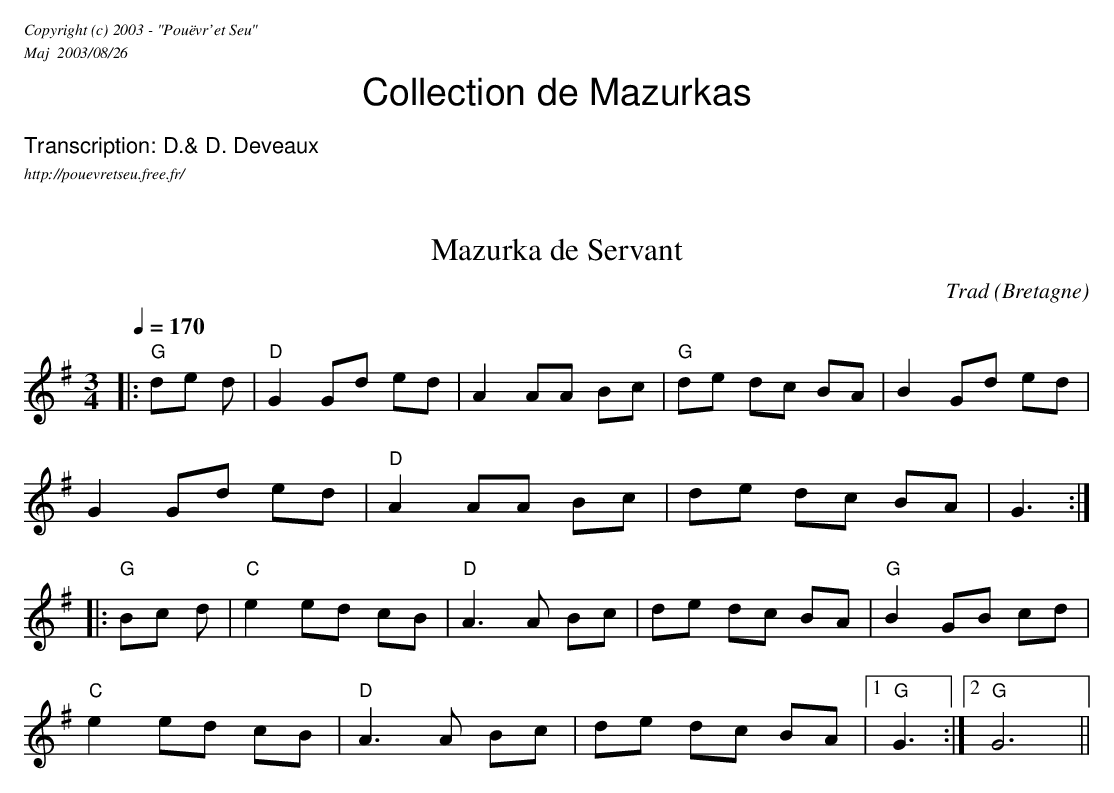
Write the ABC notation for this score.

X:1
T: Mazurka de Servant
O: Bretagne
C: Trad
L: 1/8
M: 3/4
Q: 1/4=170
K: G
|: "G" de d | "D" G2 Gd ed | A2 AA Bc | "G" de dc BA | B2 Gd ed |
 G2 Gd ed | "D" A2 AA Bc | de dc BA | G3 :|
|: "G" Bc d | "C" e2 ed cB | "D" A3 A Bc | de dc BA | "G" B2 GB cd |
"C" e2 ed cB | "D" A3 A Bc | de dc BA |1 "G" G3 :|2 "G" G6 ||
